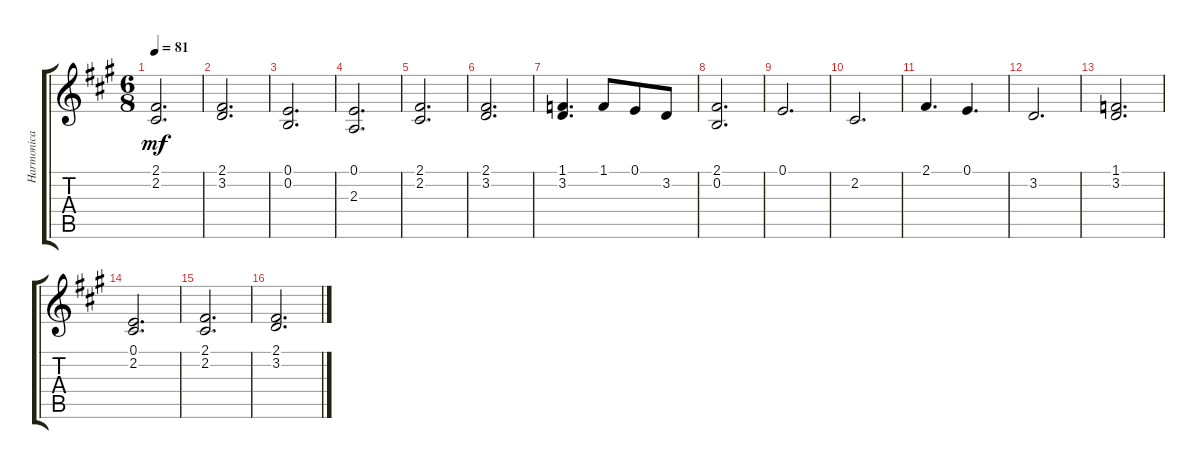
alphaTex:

\track ("Harmonica / Mandolin" "Harmonica ") {instrument harmonica}
\staff {score tabs}
\tuning (E4 B3 G3 D3 A2 E2) {hide}
\ts (6 8)
\tempo 81
\clef g2
\ks a
(2.1 2.2).2{d dy mf} |
(2.1 3.2).2{d} |
(0.1 0.2).2{d} |
(0.1 2.3).2{d} |
(2.1 2.2).2{d} |
(2.1 3.2).2{d} |
(1.1 3.2).4{d} 1.1.8 0.1.8 3.2.8 |
(2.1 0.2).2{d} |
0.1.2{d} |
2.2.2{d} |
2.1.4{d} 0.1.4{d} |
3.2.2{d} |
(1.1 3.2).2{d} |
(0.1 2.2).2{d} |
(2.1 2.2).2{d} |
(2.1 3.2).2{d}
